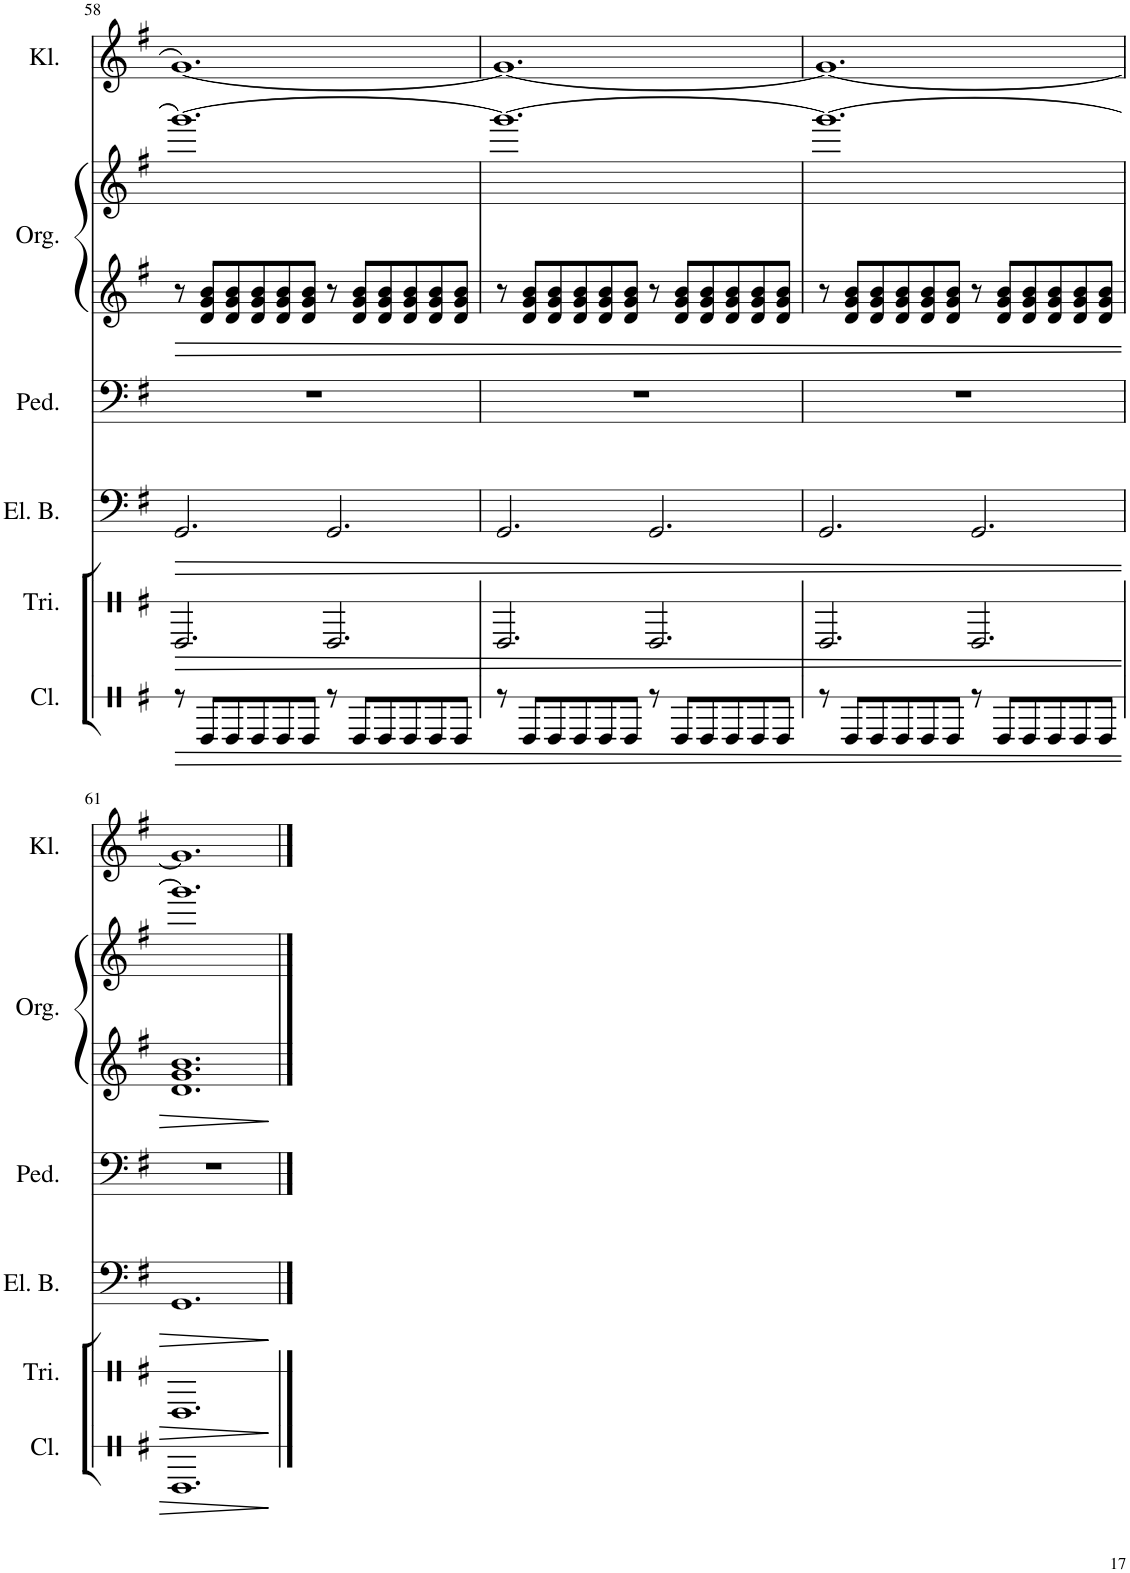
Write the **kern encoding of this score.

**kern	**dynam	**kern	**dynam	**kern	**dynam	**kern	**kern	**kern	**kern
*part6	*part6	*part5	*part5	*part4	*part4	*part3	*part2	*part2	*part1
*staff7	*staff7	*staff6	*staff6	*staff5	*staff5	*staff4	*staff3	*staff2	*staff1
*I"Claves	*	*I"Triangel	*	*I"Electric Bass	*	*I"Org. Pedal	*I"Orgel	*	*I"Klarinette
*I'Cl.	*	*I'Tri.	*	*I'El. B.	*	*I'Ped.	*I'Org.	*	*I'Kl.
!!LO:PB:g=z
*clefX	*	*clefX	*	*clefF4	*	*clefF4	*clefG2	*clefG2	*clefG2
*Trd1c2	*	*	*	*	*	*	*	*	*Trd1c2
*k[f#]	*	*k[f#]	*	*k[f#]	*	*k[f#]	*k[f#]	*k[f#]	*k[f#]
*	*	*	*	*G:	*	*G:	*G:	*G:	*G:
*M6/4	*	*M6/4	*	*M6/4	*	*M6/4	*M6/4	*M6/4	*M6/4
=58	=58	=58	=58	=58	=58	=58	=58	=58	=58
!	!LO:HP:b	!	!LO:HP:b	!	!LO:HP:b	!	!	!	!
8r	>	2.e/	>	2.GG/	>	1.r	8r	[1.ggg	[1.g
8e/L	.	.	.	.	.	.	8d/ 8g/ 8b/L	.	.
8e/	.	.	.	.	.	.	8d/ 8g/ 8b/	.	.
8e/	.	.	.	.	.	.	8d/ 8g/ 8b/	.	.
8e/	.	.	.	.	.	.	8d/ 8g/ 8b/	.	.
8e/J	.	.	.	.	.	.	8d/ 8g/ 8b/J	.	.
8r	.	2.e/	.	2.GG/	.	.	8r	.	.
8e/L	.	.	.	.	.	.	8d/ 8g/ 8b/L	.	.
8e/	.	.	.	.	.	.	8d/ 8g/ 8b/	.	.
8e/	.	.	.	.	.	.	8d/ 8g/ 8b/	.	.
8e/	.	.	.	.	.	.	8d/ 8g/ 8b/	.	.
8e/J	.	.	.	.	.	.	8d/ 8g/ 8b/J	.	.
=59	=59	=59	=59	=59	=59	=59	=59	=59	=59
8r	.	2.e/	.	2.GG/	.	1.r	8r	1.ggg_	1.g_
8e/L	.	.	.	.	.	.	8d/ 8g/ 8b/L	.	.
8e/	.	.	.	.	.	.	8d/ 8g/ 8b/	.	.
8e/	.	.	.	.	.	.	8d/ 8g/ 8b/	.	.
8e/	.	.	.	.	.	.	8d/ 8g/ 8b/	.	.
8e/J	.	.	.	.	.	.	8d/ 8g/ 8b/J	.	.
8r	.	2.e/	.	2.GG/	.	.	8r	.	.
8e/L	.	.	.	.	.	.	8d/ 8g/ 8b/L	.	.
8e/	.	.	.	.	.	.	8d/ 8g/ 8b/	.	.
8e/	.	.	.	.	.	.	8d/ 8g/ 8b/	.	.
8e/	.	.	.	.	.	.	8d/ 8g/ 8b/	.	.
8e/J	.	.	.	.	.	.	8d/ 8g/ 8b/J	.	.
=60	=60	=60	=60	=60	=60	=60	=60	=60	=60
8r	.	2.e/	.	2.GG/	.	1.r	8r	1.ggg_	1.g_
8e/L	.	.	.	.	.	.	8d/ 8g/ 8b/L	.	.
8e/	.	.	.	.	.	.	8d/ 8g/ 8b/	.	.
8e/	.	.	.	.	.	.	8d/ 8g/ 8b/	.	.
8e/	.	.	.	.	.	.	8d/ 8g/ 8b/	.	.
8e/J	.	.	.	.	.	.	8d/ 8g/ 8b/J	.	.
8r	.	2.e/	.	2.GG/	.	.	8r	.	.
8e/L	.	.	.	.	.	.	8d/ 8g/ 8b/L	.	.
8e/	.	.	.	.	.	.	8d/ 8g/ 8b/	.	.
8e/	.	.	.	.	.	.	8d/ 8g/ 8b/	.	.
8e/	.	.	.	.	.	.	8d/ 8g/ 8b/	.	.
8e/J	.	.	.	.	.	.	8d/ 8g/ 8b/J	.	.
!!LO:LB:g=z
=61	=61	=61	=61	=61	=61	=61	=61	=61	=61
1.e	.	1.e	.	1.GG	.	1.r	1.d 1.g 1.b	1.ggg]	1.g]
.	]	.	]	.	]	.	.	.	.
==	==	==	==	==	==	==	==	==	==
*-	*-	*-	*-	*-	*-	*-	*-	*-	*-
